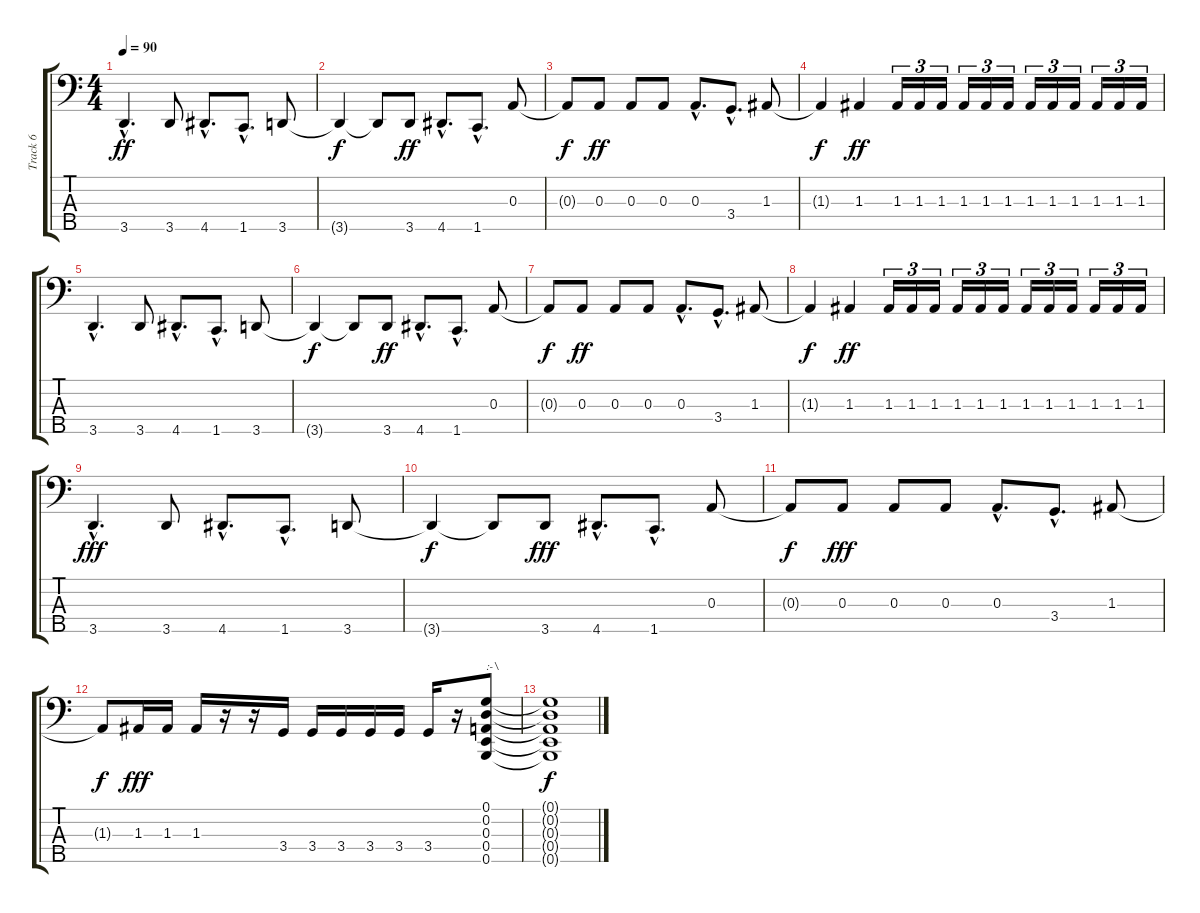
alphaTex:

\track ("Track 6" "Track 6") {instrument electricbassfinger}
\staff {score tabs}
\tuning (G2 D2 A1 E1 B0) {hide}
\ts (4 4)
\tempo 90
\clef f4
\ks c
3.5{hac}.4{d dy ff} 3.5.8 4.5{hac}.8{d} 1.5{hac}.8{d} 3.5.8 |
3.5{t}.4{dy f} 3.5{t}.8 3.5.8{dy ff} 4.5{hac}.8{d} 1.5{hac}.8{d} 0.3.8 |
0.3{t}.8{dy f} 0.3.8{dy ff} 0.3.8 0.3.8 0.3{hac}.8{d} 3.4{hac}.8{d} 1.3.8 |
1.3{t}.4{dy f} 1.3.4{dy ff} 1.3.16{tu (3 2)} 1.3.16{tu (3 2)} 1.3.16{tu (3 2)} 1.3.16{tu (3 2)} 1.3.16{tu (3 2)} 1.3.16{tu (3 2)} 1.3.16{tu (3 2)} 1.3.16{tu (3 2)} 1.3.16{tu (3 2)} 1.3.16{tu (3 2)} 1.3.16{tu (3 2)} 1.3.16{tu (3 2)} |
3.5{hac}.4{d} 3.5.8 4.5{hac}.8{d} 1.5{hac}.8{d} 3.5.8 |
3.5{t}.4{dy f} 3.5{t}.8 3.5.8{dy ff} 4.5{hac}.8{d} 1.5{hac}.8{d} 0.3.8 |
0.3{t}.8{dy f} 0.3.8{dy ff} 0.3.8 0.3.8 0.3{hac}.8{d} 3.4{hac}.8{d} 1.3.8 |
1.3{t}.4{dy f} 1.3.4{dy ff} 1.3.16{tu (3 2)} 1.3.16{tu (3 2)} 1.3.16{tu (3 2)} 1.3.16{tu (3 2)} 1.3.16{tu (3 2)} 1.3.16{tu (3 2)} 1.3.16{tu (3 2)} 1.3.16{tu (3 2)} 1.3.16{tu (3 2)} 1.3.16{tu (3 2)} 1.3.16{tu (3 2)} 1.3.16{tu (3 2)} |
3.5{hac}.4{d dy fff} 3.5.8 4.5{hac}.8{d} 1.5{hac}.8{d} 3.5.8 |
3.5{t}.4{dy f} 3.5{t}.8 3.5.8{dy fff} 4.5{hac}.8{d} 1.5{hac}.8{d} 0.3.8 |
0.3{t}.8{dy f} 0.3.8{dy fff} 0.3.8 0.3.8 0.3{hac}.8{d} 3.4{hac}.8{d} 1.3.8 |
1.3{t}.8{dy f} 1.3.16{dy fff} 1.3.16 1.3.16 r.16 r.16 3.4.16 3.4.16 3.4.16 3.4.16 3.4.16 3.4.16 r.16 (0.1 0.2 0.3 0.4 0.5).8{txt ":-\\"} |
(0.1{t} 0.2{t} 0.3{t} 0.4{t} 0.5{t}).1{dy f}
